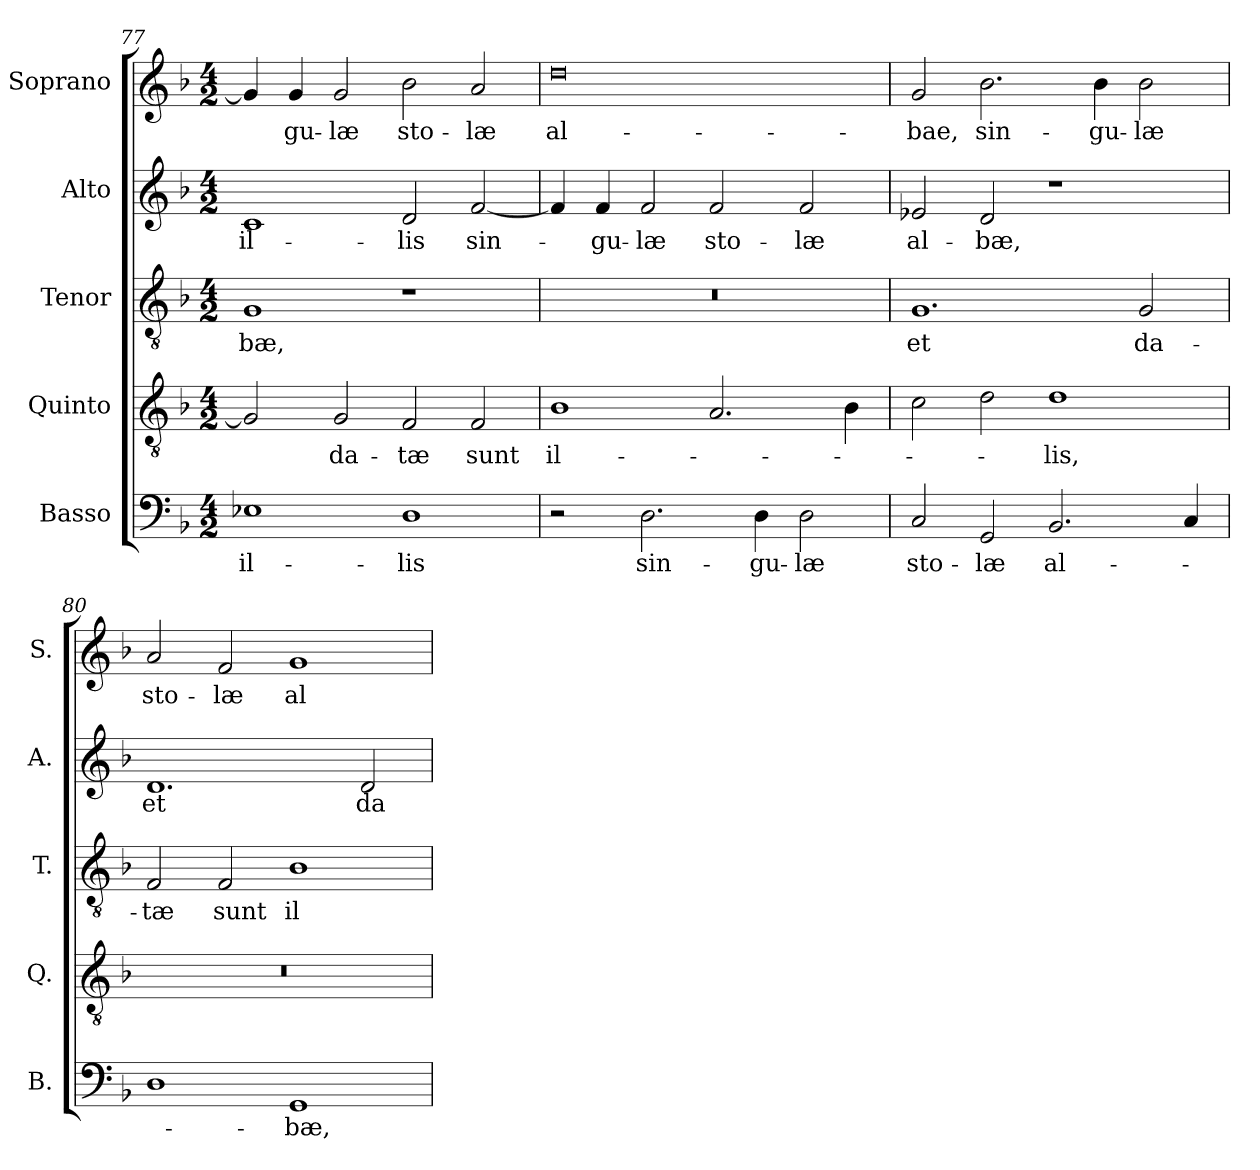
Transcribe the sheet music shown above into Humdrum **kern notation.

**kern	**text	**kern	**text	**kern	**text	**kern	**text	**kern	**text
*part5	*part5	*part4	*part4	*part3	*part3	*part2	*part2	*part1	*part1
*staff5	*staff5	*staff4	*staff4	*staff3	*staff3	*staff2	*staff2	*staff1	*staff1
*I"Basso	*	*I"Quinto	*	*I"Tenor	*	*I"Alto	*	*I"Soprano	*
*I'B.	*	*I'Q.	*	*I'T.	*	*I'A.	*	*I'S.	*
*clefF4	*	*clefGv2	*	*clefGv2	*	*clefG2	*	*clefG2	*
*	*	*ITrd7c12	*	*ITrd7c12	*	*	*	*	*
*k[b-]	*	*k[b-]	*	*k[b-]	*	*k[b-]	*	*k[b-]	*
*F:	*	*F:	*	*F:	*	*F:	*	*F:	*
*M4/2	*	*M4/2	*	*M4/2	*	*M4/2	*	*M4/2	*
=77	=77	=77	=77	=77	=77	=77	=77	=77	=77
!	!LO:LY:b:color=#000000	!	!	!	!	!	!	!	!
!	!	!	!	!	!LO:LY:b:color=#000000	!	!	!	!
!	!	!	!	!	!	!	!LO:LY:b:color=#000000	!	!
1E-Xi	il-	2GGi/]	.	1GGi	-bæ,	1ci	il-	4gi/]	.
!	!	!	!	!	!	!	!	!	!LO:LY:b:color=#000000
.	.	.	.	.	.	.	.	4gi/	-gu-
!	!	!	!LO:LY:b:color=#000000	!	!	!	!	!	!
!	!	!	!	!	!	!	!	!	!LO:LY:b:color=#000000
.	.	2GGi/	da-	.	.	.	.	2gi/	-læ
!	!LO:LY:b:color=#000000	!	!	!	!	!	!	!	!
!	!	!	!LO:LY:b:color=#000000	!	!	!	!	!	!
!	!	!	!	!	!	!	!LO:LY:b:color=#000000	!	!
!	!	!	!	!	!	!	!	!	!LO:LY:b:color=#000000
1Di	-lis	2FFi/	-tæ	1r	.	2di/	-lis	2b-i\	sto-
!	!	!	!LO:LY:b:color=#000000	!	!	!	!	!	!
!	!	!	!	!	!	!	!LO:LY:b:color=#000000	!	!
!	!	!	!	!	!	!	!	!	!LO:LY:b:color=#000000
.	.	2FFi/	sunt	.	.	[2fi/	sin-	2ai/	-læ
=78	=78	=78	=78	=78	=78	=78	=78	=78	=78
!	!	!	!LO:LY:b:color=#000000	!LO:N:vis=1	!	!	!	!	!
!	!	!	!	!	!	!	!	!	!LO:LY:b:color=#000000
2r	.	1BB-i	il-	0r	.	4fi/]	.	0ddi	al-
!	!	!	!	!	!	!	!LO:LY:b:color=#000000	!	!
.	.	.	.	.	.	4fi/	-gu-	.	.
!	!LO:LY:b:color=#000000	!	!	!	!	!	!	!	!
!	!	!	!	!	!	!	!LO:LY:b:color=#000000	!	!
2.Di\	sin-	.	.	.	.	2fi/	-læ	.	.
!	!	!	!	!	!	!	!LO:LY:b:color=#000000	!	!
.	.	2.AAi/	.	.	.	2fi/	sto-	.	.
!	!LO:LY:b:color=#000000	!	!	!	!	!	!	!	!
4Di\	-gu-	.	.	.	.	.	.	.	.
!	!LO:LY:b:color=#000000	!	!	!	!	!	!	!	!
!	!	!	!	!	!	!	!LO:LY:b:color=#000000	!	!
2Di\	-læ	.	.	.	.	2fi/	-læ	.	.
.	.	4BB-i\	.	.	.	.	.	.	.
!!LO:LB:g=z
=79	=79	=79	=79	=79	=79	=79	=79	=79	=79
!	!LO:LY:b:color=#000000	!	!	!	!	!	!	!	!
!	!	!	!	!	!LO:LY:b:color=#000000	!	!	!	!
!	!	!	!	!	!	!	!LO:LY:b:color=#000000	!	!
!	!	!	!	!	!	!	!	!	!LO:LY:b:color=#000000
2Ci/	sto-	2Ci\	.	1.GGi	et	2e-Xi/	al-	2gi/	-bae,
!	!LO:LY:b:color=#000000	!	!	!	!	!	!	!	!
!	!	!	!	!	!	!	!LO:LY:b:color=#000000	!	!
!	!	!	!	!	!	!	!	!	!LO:LY:b:color=#000000
2GGi/	-læ	2Di\	.	.	.	2di/	-bæ,	2.b-i\	sin-
!	!LO:LY:b:color=#000000	!	!	!	!	!	!	!	!
!	!	!	!LO:LY:b:color=#000000	!	!	!	!	!	!
2.BB-i/	al-	1Di	-lis,	.	.	1r	.	.	.
!	!	!	!	!	!	!	!	!	!LO:LY:b:color=#000000
.	.	.	.	.	.	.	.	4b-i\	-gu-
!	!	!	!	!	!LO:LY:b:color=#000000	!	!	!	!
!	!	!	!	!	!	!	!	!	!LO:LY:b:color=#000000
.	.	.	.	2GGi/	da-	.	.	2b-i\	-læ
4Ci/	.	.	.	.	.	.	.	.	.
=80	=80	=80	=80	=80	=80	=80	=80	=80	=80
!	!	!LO:N:vis=1	!	!	!	!	!	!	!
!	!	!	!	!	!LO:LY:b:color=#000000	!	!	!	!
!	!	!	!	!	!	!	!LO:LY:b:color=#000000	!	!
!	!	!	!	!	!	!	!	!	!LO:LY:b:color=#000000
1Di	.	0r	.	2FFi/	-tæ	1.di	et	2ai/	sto-
!	!	!	!	!	!LO:LY:b:color=#000000	!	!	!	!
!	!	!	!	!	!	!	!	!	!LO:LY:b:color=#000000
.	.	.	.	2FFi/	sunt	.	.	2fi/	-læ
!	!LO:LY:b:color=#000000	!	!	!	!	!	!	!	!
!	!	!	!	!	!LO:LY:b:color=#000000	!	!	!	!
!	!	!	!	!	!	!	!	!	!LO:LY:b:color=#000000
1GGi	-bæ,	.	.	1BB-i	il-	.	.	1gi	al-
!	!	!	!	!	!	!	!LO:LY:b:color=#000000	!	!
.	.	.	.	.	.	2di/	da-	.	.
=	=	=	=	=	=	=	=	=	=
*-	*-	*-	*-	*-	*-	*-	*-	*-	*-
